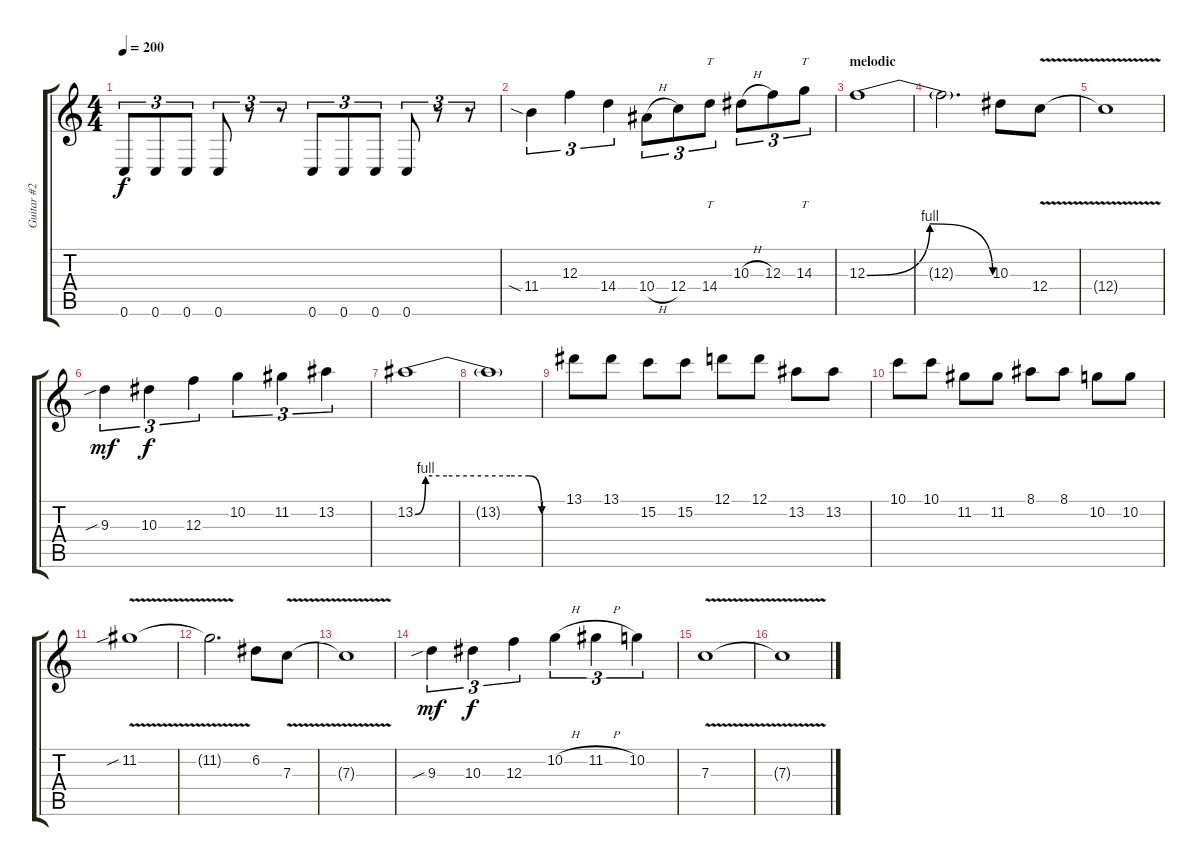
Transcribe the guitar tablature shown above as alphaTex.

\track ("Guitar #2" "Guitar #2") {instrument distortionguitar}
\staff {score tabs}
\tuning (D4 A3 F3 C3 G2 C2) {hide}
\ts (4 4)
\tempo 200
\clef g2
\ks c
0.6.8{tu (3 2) dy f} 0.6.8{tu (3 2)} 0.6.8{tu (3 2)} 0.6.8{tu (3 2)} r.8{tu (3 2)} r.8{tu (3 2)} 0.6.8{tu (3 2)} 0.6.8{tu (3 2)} 0.6.8{tu (3 2)} 0.6.8{tu (3 2)} r.8{tu (3 2)} r.8{tu (3 2)} |
11.4{sia}.4{tu (3 2)} 12.3.4{tu (3 2)} 14.4.4{tu (3 2)} 10.4{h}.8{tu (3 2)} 12.4.8{tu (3 2)} 14.4.8{tt tu (3 2)} 10.3{h}.8{tu (3 2)} 12.3.8{tu (3 2)} 14.3.8{tt tu (3 2)} |
\section ("" "melodic")
12.3{be (bendrelease 0 0 8 4 53 4 60 0)}.1 |
12.3{t}.2{d beam merge} 10.3.8{beam merge} 12.4{v}.8 |
12.4{t}.1 |
9.3{sib}.4{tu (3 2) dy mf} 10.3.4{tu (3 2) dy f} 12.3.4{tu (3 2) beam merge} 10.2.4{tu (3 2)} 11.2.4{tu (3 2) beam merge} 13.2.4{tu (3 2)} |
13.2{be (custom 0 0 5 4 15 4 45 4 54 4 60 0)}.1 |
13.2{t}.1 |
13.1.8 13.1.8 15.2.8 15.2.8 12.1.8 12.1.8 13.2.8 13.2.8 |
10.1.8 10.1.8 11.2.8 11.2.8 8.1.8 8.1.8 10.2.8 10.2.8 |
11.2{v sib}.1 |
11.2{t}.2{d beam merge} 6.2.8{beam merge} 7.3{v}.8 |
7.3{t}.1 |
9.3{sib}.4{tu (3 2) dy mf} 10.3.4{tu (3 2) dy f} 12.3.4{tu (3 2) beam merge} 10.2{h}.4{tu (3 2)} 11.2{h}.4{tu (3 2) beam merge} 10.2.4{tu (3 2)} |
7.3{v}.1 |
7.3{t}.1
